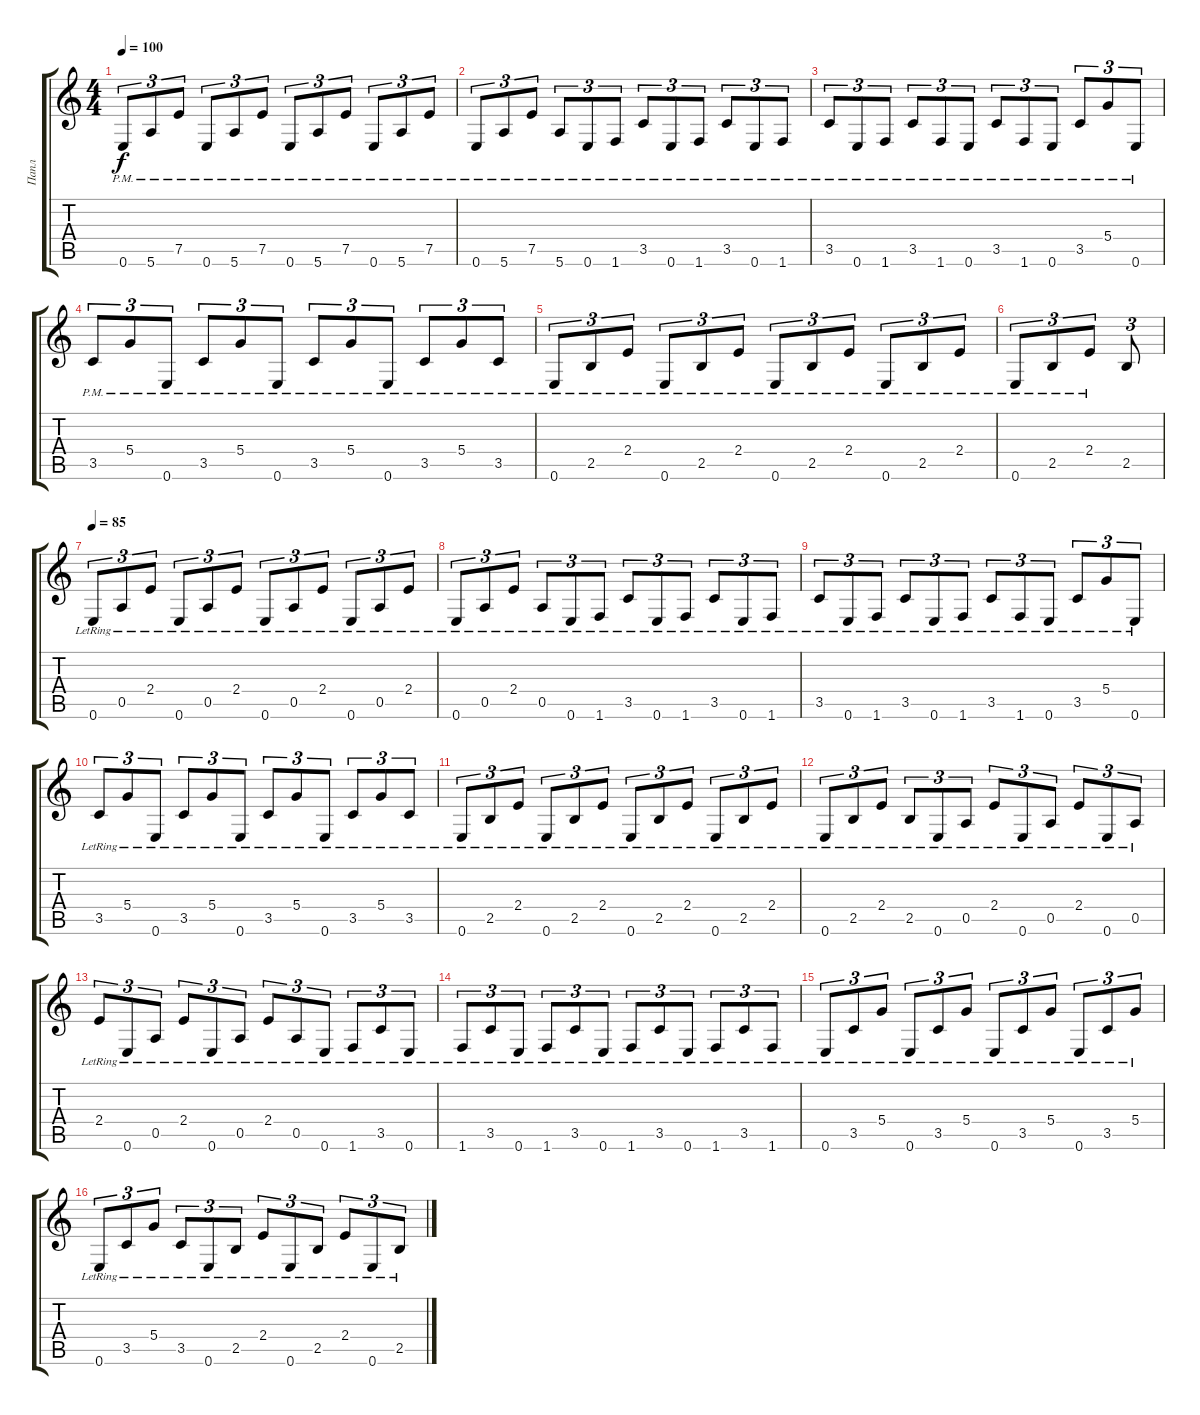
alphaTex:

\track ("Папл" "Папл") {instrument overdrivenguitar}
\staff {score tabs}
\tuning (E4 B3 G3 D3 A2 E2) {hide}
\ts (4 4)
\tempo 100
\clef g2
\ks c
0.6{pm}.8{tu (3 2) dy f instrument distortionguitar} 5.6{pm}.8{tu (3 2)} 7.5{pm}.8{tu (3 2)} 0.6{pm}.8{tu (3 2)} 5.6{pm}.8{tu (3 2)} 7.5{pm}.8{tu (3 2)} 0.6{pm}.8{tu (3 2)} 5.6{pm}.8{tu (3 2)} 7.5{pm}.8{tu (3 2)} 0.6{pm}.8{tu (3 2)} 5.6{pm}.8{tu (3 2)} 7.5{pm}.8{tu (3 2)} |
0.6{pm}.8{tu (3 2)} 5.6{pm}.8{tu (3 2)} 7.5{pm}.8{tu (3 2)} 5.6{pm}.8{tu (3 2)} 0.6{pm}.8{tu (3 2)} 1.6{pm}.8{tu (3 2)} 3.5{pm}.8{tu (3 2)} 0.6{pm}.8{tu (3 2)} 1.6{pm}.8{tu (3 2)} 3.5{pm}.8{tu (3 2)} 0.6{pm}.8{tu (3 2)} 1.6{pm}.8{tu (3 2)} |
3.5{pm}.8{tu (3 2)} 0.6{pm}.8{tu (3 2)} 1.6{pm}.8{tu (3 2)} 3.5{pm}.8{tu (3 2)} 1.6{pm}.8{tu (3 2)} 0.6{pm}.8{tu (3 2)} 3.5{pm}.8{tu (3 2)} 1.6{pm}.8{tu (3 2)} 0.6{pm}.8{tu (3 2)} 3.5{pm}.8{tu (3 2)} 5.4{pm}.8{tu (3 2)} 0.6{pm}.8{tu (3 2)} |
3.5{pm}.8{tu (3 2)} 5.4{pm}.8{tu (3 2)} 0.6{pm}.8{tu (3 2)} 3.5{pm}.8{tu (3 2)} 5.4{pm}.8{tu (3 2)} 0.6{pm}.8{tu (3 2)} 3.5{pm}.8{tu (3 2)} 5.4{pm}.8{tu (3 2)} 0.6{pm}.8{tu (3 2)} 3.5{pm}.8{tu (3 2)} 5.4{pm}.8{tu (3 2)} 3.5{pm}.8{tu (3 2)} |
0.6{pm}.8{tu (3 2)} 2.5{pm}.8{tu (3 2)} 2.4{pm}.8{tu (3 2)} 0.6{pm}.8{tu (3 2)} 2.5{pm}.8{tu (3 2)} 2.4{pm}.8{tu (3 2)} 0.6{pm}.8{tu (3 2)} 2.5{pm}.8{tu (3 2)} 2.4{pm}.8{tu (3 2)} 0.6{pm}.8{tu (3 2)} 2.5{pm}.8{tu (3 2)} 2.4{pm}.8{tu (3 2)} |
0.6{pm}.8{tu (3 2)} 2.5{pm}.8{tu (3 2)} 2.4{pm}.8{tu (3 2)} 2.5.8{tu (3 2)} |
\tempo 85
0.6{lr}.8{tu (3 2) instrument acousticguitarsteel} 0.5{lr}.8{tu (3 2)} 2.4{lr}.8{tu (3 2)} 0.6{lr}.8{tu (3 2)} 0.5{lr}.8{tu (3 2)} 2.4{lr}.8{tu (3 2)} 0.6{lr}.8{tu (3 2)} 0.5{lr}.8{tu (3 2)} 2.4{lr}.8{tu (3 2)} 0.6{lr}.8{tu (3 2)} 0.5{lr}.8{tu (3 2)} 2.4{lr}.8{tu (3 2)} |
0.6{lr}.8{tu (3 2)} 0.5{lr}.8{tu (3 2)} 2.4{lr}.8{tu (3 2)} 0.5{lr}.8{tu (3 2)} 0.6{lr}.8{tu (3 2)} 1.6{lr}.8{tu (3 2)} 3.5{lr}.8{tu (3 2)} 0.6{lr}.8{tu (3 2)} 1.6{lr}.8{tu (3 2)} 3.5{lr}.8{tu (3 2)} 0.6{lr}.8{tu (3 2)} 1.6{lr}.8{tu (3 2)} |
3.5{lr}.8{tu (3 2)} 0.6{lr}.8{tu (3 2)} 1.6{lr}.8{tu (3 2)} 3.5{lr}.8{tu (3 2)} 0.6{lr}.8{tu (3 2)} 1.6{lr}.8{tu (3 2)} 3.5{lr}.8{tu (3 2)} 1.6{lr}.8{tu (3 2)} 0.6{lr}.8{tu (3 2)} 3.5{lr}.8{tu (3 2)} 5.4{lr}.8{tu (3 2)} 0.6{lr}.8{tu (3 2)} |
3.5{lr}.8{tu (3 2)} 5.4{lr}.8{tu (3 2)} 0.6{lr}.8{tu (3 2)} 3.5{lr}.8{tu (3 2)} 5.4{lr}.8{tu (3 2)} 0.6{lr}.8{tu (3 2)} 3.5{lr}.8{tu (3 2)} 5.4{lr}.8{tu (3 2)} 0.6{lr}.8{tu (3 2)} 3.5{lr}.8{tu (3 2)} 5.4{lr}.8{tu (3 2)} 3.5{lr}.8{tu (3 2)} |
0.6{lr}.8{tu (3 2)} 2.5{lr}.8{tu (3 2)} 2.4{lr}.8{tu (3 2)} 0.6{lr}.8{tu (3 2)} 2.5{lr}.8{tu (3 2)} 2.4{lr}.8{tu (3 2)} 0.6{lr}.8{tu (3 2)} 2.5{lr}.8{tu (3 2)} 2.4{lr}.8{tu (3 2)} 0.6{lr}.8{tu (3 2)} 2.5{lr}.8{tu (3 2)} 2.4{lr}.8{tu (3 2)} |
0.6{lr}.8{tu (3 2)} 2.5{lr}.8{tu (3 2)} 2.4{lr}.8{tu (3 2)} 2.5{lr}.8{tu (3 2)} 0.6{lr}.8{tu (3 2)} 0.5{lr}.8{tu (3 2)} 2.4{lr}.8{tu (3 2)} 0.6{lr}.8{tu (3 2)} 0.5{lr}.8{tu (3 2)} 2.4{lr}.8{tu (3 2)} 0.6{lr}.8{tu (3 2)} 0.5{lr}.8{tu (3 2)} |
2.4{lr}.8{tu (3 2)} 0.6{lr}.8{tu (3 2)} 0.5{lr}.8{tu (3 2)} 2.4{lr}.8{tu (3 2)} 0.6{lr}.8{tu (3 2)} 0.5{lr}.8{tu (3 2)} 2.4{lr}.8{tu (3 2)} 0.5{lr}.8{tu (3 2)} 0.6{lr}.8{tu (3 2)} 1.6{lr}.8{tu (3 2)} 3.5{lr}.8{tu (3 2)} 0.6{lr}.8{tu (3 2)} |
1.6{lr}.8{tu (3 2)} 3.5{lr}.8{tu (3 2)} 0.6{lr}.8{tu (3 2)} 1.6{lr}.8{tu (3 2)} 3.5{lr}.8{tu (3 2)} 0.6{lr}.8{tu (3 2)} 1.6{lr}.8{tu (3 2)} 3.5{lr}.8{tu (3 2)} 0.6{lr}.8{tu (3 2)} 1.6{lr}.8{tu (3 2)} 3.5{lr}.8{tu (3 2)} 1.6{lr}.8{tu (3 2)} |
0.6{lr}.8{tu (3 2)} 3.5{lr}.8{tu (3 2)} 5.4{lr}.8{tu (3 2)} 0.6{lr}.8{tu (3 2)} 3.5{lr}.8{tu (3 2)} 5.4{lr}.8{tu (3 2)} 0.6{lr}.8{tu (3 2)} 3.5{lr}.8{tu (3 2)} 5.4{lr}.8{tu (3 2)} 0.6{lr}.8{tu (3 2)} 3.5{lr}.8{tu (3 2)} 5.4{lr}.8{tu (3 2)} |
0.6{lr}.8{tu (3 2)} 3.5{lr}.8{tu (3 2)} 5.4{lr}.8{tu (3 2)} 3.5{lr}.8{tu (3 2)} 0.6{lr}.8{tu (3 2)} 2.5{lr}.8{tu (3 2)} 2.4{lr}.8{tu (3 2)} 0.6{lr}.8{tu (3 2)} 2.5{lr}.8{tu (3 2)} 2.4{lr}.8{tu (3 2)} 0.6{lr}.8{tu (3 2)} 2.5{lr}.8{tu (3 2)}
